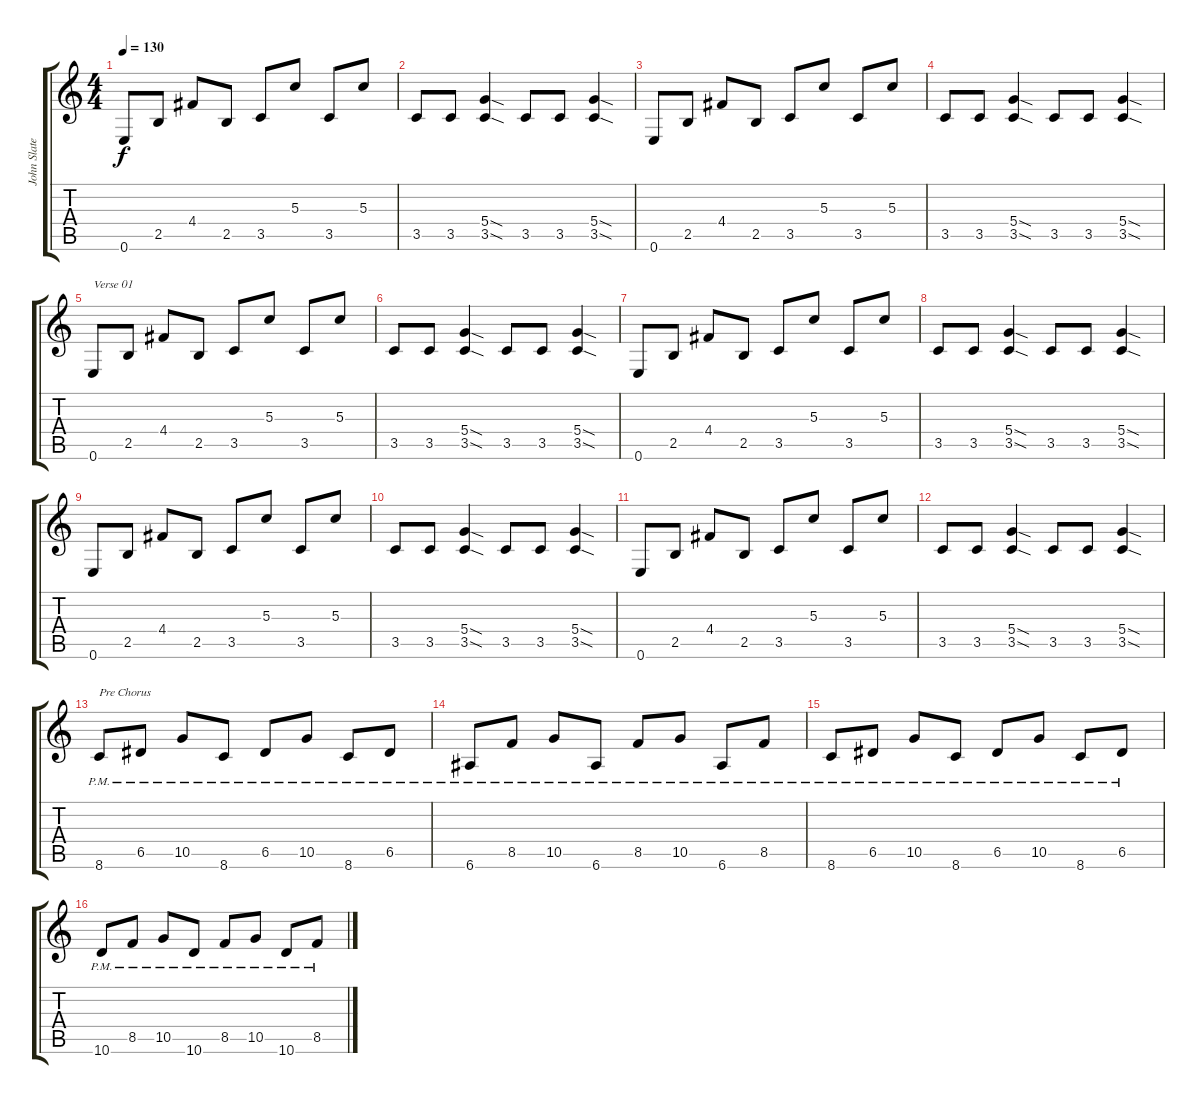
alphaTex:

\track ("John Slater" "John Slate") {instrument electricguitarclean}
\staff {score tabs}
\tuning (E4 B3 G3 D3 A2 E2) {hide}
\ts (4 4)
\tempo 130
\clef g2
\ks c
0.6.8{dy f instrument distortionguitar} 2.5.8 4.4.8 2.5.8 3.5.8 5.3.8 3.5.8 5.3.8 |
3.5.8{instrument distortionguitar} 3.5.8 (5.4{sod} 3.5{sod}).4 3.5.8 3.5.8 (5.4{sod} 3.5{sod}).4 |
0.6.8{instrument distortionguitar} 2.5.8 4.4.8 2.5.8 3.5.8 5.3.8 3.5.8 5.3.8 |
3.5.8{instrument distortionguitar} 3.5.8 (5.4{sod} 3.5{sod}).4 3.5.8 3.5.8 (5.4{sod} 3.5{sod}).4 |
0.6.8{txt "Verse 01" instrument distortionguitar} 2.5.8 4.4.8 2.5.8 3.5.8 5.3.8 3.5.8 5.3.8 |
3.5.8{instrument distortionguitar} 3.5.8 (5.4{sod} 3.5{sod}).4 3.5.8 3.5.8 (5.4{sod} 3.5{sod}).4 |
0.6.8{instrument distortionguitar} 2.5.8 4.4.8 2.5.8 3.5.8 5.3.8 3.5.8 5.3.8 |
3.5.8{instrument distortionguitar} 3.5.8 (5.4{sod} 3.5{sod}).4 3.5.8 3.5.8 (5.4{sod} 3.5{sod}).4 |
0.6.8{instrument distortionguitar} 2.5.8 4.4.8 2.5.8 3.5.8 5.3.8 3.5.8 5.3.8 |
3.5.8{instrument distortionguitar} 3.5.8 (5.4{sod} 3.5{sod}).4 3.5.8 3.5.8 (5.4{sod} 3.5{sod}).4 |
0.6.8{instrument distortionguitar} 2.5.8 4.4.8 2.5.8 3.5.8 5.3.8 3.5.8 5.3.8 |
3.5.8{instrument distortionguitar} 3.5.8 (5.4{sod} 3.5{sod}).4 3.5.8 3.5.8 (5.4{sod} 3.5{sod}).4 |
8.6{pm}.8{txt "Pre Chorus" instrument distortionguitar} 6.5{pm}.8 10.5{pm}.8 8.6{pm}.8 6.5{pm}.8 10.5{pm}.8 8.6{pm}.8 6.5{pm}.8 |
6.6{pm}.8{instrument distortionguitar} 8.5{pm}.8 10.5{pm}.8 6.6{pm}.8 8.5{pm}.8 10.5{pm}.8 6.6{pm}.8 8.5{pm}.8 |
8.6{pm}.8{instrument distortionguitar} 6.5{pm}.8 10.5{pm}.8 8.6{pm}.8 6.5{pm}.8 10.5{pm}.8 8.6{pm}.8 6.5{pm}.8 |
10.6{pm}.8{instrument distortionguitar} 8.5{pm}.8 10.5{pm}.8 10.6{pm}.8 8.5{pm}.8 10.5{pm}.8 10.6{pm}.8 8.5{pm}.8
